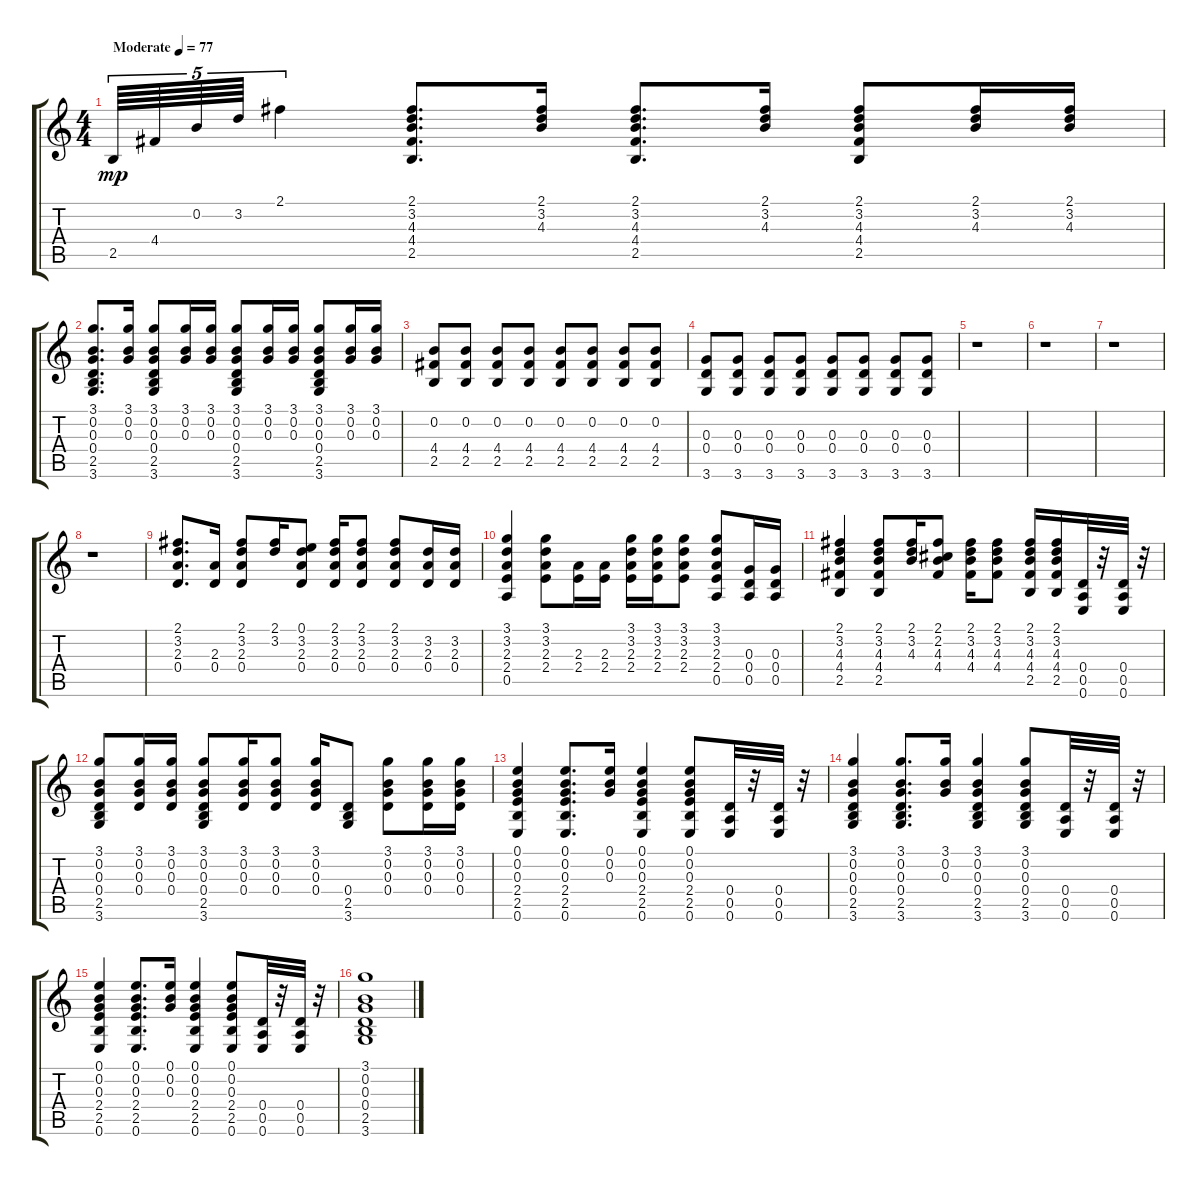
\track "" {instrument distortionguitar}
\staff {score tabs}
\tuning (E4 B3 G3 D3 A2 E2) {hide}
\ts (4 4)
\tempo (77 "Moderate")
\clef g2
\ks c
2.5.64{tu (5 4) dy mp instrument distortionguitar} 4.4.64{tu (5 4)} 0.2.64{tu (5 4)} 3.2.64{tu (5 4)} 2.1.4{tu (5 4)} (2.1 3.2 4.3 4.4 2.5).8{d} (2.1 3.2 4.3).16 (2.1 3.2 4.3 4.4 2.5).8{d} (2.1 3.2 4.3).16 (2.1 3.2 4.3 4.4 2.5).8 (2.1 3.2 4.3).16 (2.1 3.2 4.3).16 |
(3.1 0.2 0.3 0.4 2.5 3.6).8{d} (3.1 0.2 0.3).16 (3.1 0.2 0.3 0.4 2.5 3.6).8 (3.1 0.2 0.3).16 (3.1 0.2 0.3).16 (3.1 0.2 0.3 0.4 2.5 3.6).8 (3.1 0.2 0.3).16 (3.1 0.2 0.3).16 (3.1 0.2 0.3 0.4 2.5 3.6).8 (3.1 0.2 0.3).16 (3.1 0.2 0.3).16 |
(0.2 4.4 2.5).8 (0.2 4.4 2.5).8 (0.2 4.4 2.5).8 (0.2 4.4 2.5).8 (0.2 4.4 2.5).8 (0.2 4.4 2.5).8 (0.2 4.4 2.5).8 (0.2 4.4 2.5).8 |
(0.3 0.4 3.6).8 (0.3 0.4 3.6).8 (0.3 0.4 3.6).8 (0.3 0.4 3.6).8 (0.3 0.4 3.6).8 (0.3 0.4 3.6).8 (0.3 0.4 3.6).8 (0.3 0.4 3.6).8 |
r.1 |
r.1 |
r.1 |
r.1 |
(2.1 3.2 2.3 0.4).8{d} (2.3 0.4).16 (2.1 3.2 2.3 0.4).8 (2.1 3.2).16 (0.1 3.2 2.3 0.4).8 (2.1 3.2 2.3 0.4).16 (2.1 3.2 2.3 0.4).8 (2.1 3.2 2.3 0.4).8 (3.2 2.3 0.4).16 (3.2 2.3 0.4).16 |
(3.1 3.2 2.3 2.4 0.5).4 (3.1 3.2 2.3 2.4).8 (2.3 2.4).16 (2.3 2.4).16 (3.1 3.2 2.3 2.4).16 (3.1 3.2 2.3 2.4).16 (3.1 3.2 2.3 2.4).8 (3.1 3.2 2.3 2.4 0.5).8 (0.3 0.4 0.5).16 (0.3 0.4 0.5).16 |
(2.1 3.2 4.3 4.4 2.5).4 (2.1 3.2 4.3 4.4 2.5).8 (2.1 3.2 4.3).16 (2.1 2.2 4.3 4.4).8 (2.1 3.2 4.3 4.4).16 (2.1 3.2 4.3 4.4).8 (2.1 3.2 4.3 4.4 2.5).16 (2.1 3.2 4.3 4.4 2.5).16 (0.4 0.5 0.6).32 r.32 (0.4 0.5 0.6).32 r.32 |
(3.1 0.2 0.3 0.4 2.5 3.6).8 (3.1 0.2 0.3 0.4).16 (3.1 0.2 0.3 0.4).16 (3.1 0.2 0.3 0.4 2.5 3.6).8 (3.1 0.2 0.3 0.4).16 (3.1 0.2 0.3 0.4).8 (3.1 0.2 0.3 0.4).16 (0.4 2.5 3.6).8 (3.1 0.2 0.3 0.4).8 (3.1 0.2 0.3 0.4).16 (3.1 0.2 0.3 0.4).16 |
(0.1 0.2 0.3 2.4 2.5 0.6).4 (0.1 0.2 0.3 2.4 2.5 0.6).8{d} (0.1 0.2 0.3).16 (0.1 0.2 0.3 2.4 2.5 0.6).4 (0.1 0.2 0.3 2.4 2.5 0.6).8 (0.4 0.5 0.6).32 r.32 (0.4 0.5 0.6).32 r.32 |
(3.1 0.2 0.3 0.4 2.5 3.6).4 (3.1 0.2 0.3 0.4 2.5 3.6).8{d} (3.1 0.2 0.3).16 (3.1 0.2 0.3 0.4 2.5 3.6).4 (3.1 0.2 0.3 0.4 2.5 3.6).8 (0.4 0.5 0.6).32 r.32 (0.4 0.5 0.6).32 r.32 |
(0.1 0.2 0.3 2.4 2.5 0.6).4 (0.1 0.2 0.3 2.4 2.5 0.6).8{d} (0.1 0.2 0.3).16 (0.1 0.2 0.3 2.4 2.5 0.6).4 (0.1 0.2 0.3 2.4 2.5 0.6).8 (0.4 0.5 0.6).32 r.32 (0.4 0.5 0.6).32 r.32 |
(3.1 0.2 0.3 0.4 2.5 3.6).1
